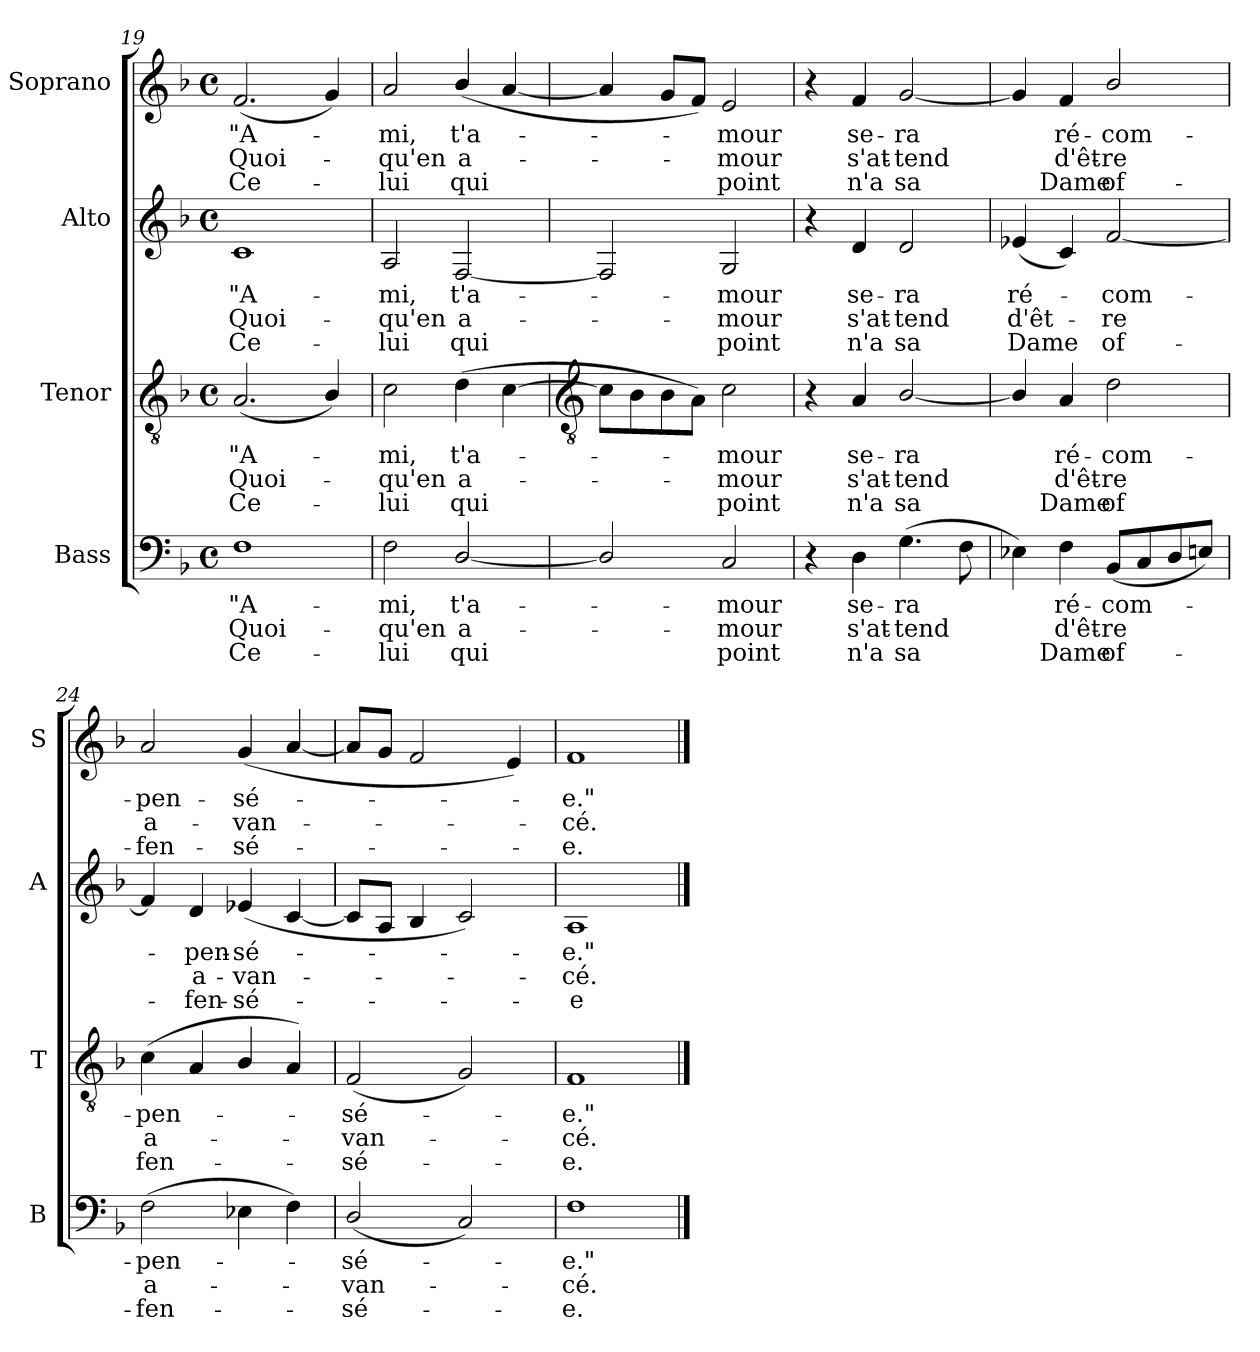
**kern	**text	**text	**text	**kern	**text	**text	**text	**kern	**text	**text	**text	**kern	**text	**text	**text
*part4	*part4	*part4	*part4	*part3	*part3	*part3	*part3	*part2	*part2	*part2	*part2	*part1	*part1	*part1	*part1
*staff4	*staff4	*staff4	*staff4	*staff3	*staff3	*staff3	*staff3	*staff2	*staff2	*staff2	*staff2	*staff1	*staff1	*staff1	*staff1
*I"Bass	*	*	*	*I"Tenor	*	*	*	*I"Alto	*	*	*	*I"Soprano	*	*	*
*I'B	*	*	*	*I'T	*	*	*	*I'A	*	*	*	*I'S	*	*	*
*clefF4	*	*	*	*clefGv2	*	*	*	*clefG2	*	*	*	*clefG2	*	*	*
*k[b-]	*	*	*	*k[b-]	*	*	*	*k[b-]	*	*	*	*k[b-]	*	*	*
*F:	*	*	*	*F:	*	*	*	*F:	*	*	*	*F:	*	*	*
*M4/4	*	*	*	*M4/4	*	*	*	*M4/4	*	*	*	*M4/4	*	*	*
*met(c)	*	*	*	*met(c)	*	*	*	*met(c)	*	*	*	*met(c)	*	*	*
=19	=19	=19	=19	=19	=19	=19	=19	=19	=19	=19	=19	=19	=19	=19	=19
!	!LO:LY:b	!LO:LY:b	!LO:LY:b	!	!LO:LY:b	!LO:LY:b	!LO:LY:b	!	!LO:LY:b	!LO:LY:b	!LO:LY:b	!	!LO:LY:b	!LO:LY:b	!LO:LY:b
1F	"A-	-Quoi-	-Ce-	(<2.A	"A-	Quoi-	Ce-	1c	"A-	-Quoi-	-Ce-	(<2.f	"A-	Quoi-	Ce-
.	.	.	.	4B-/)	.	.	.	.	.	.	.	4g)	.	.	.
=20	=20	=20	=20	=20	=20	=20	=20	=20	=20	=20	=20	=20	=20	=20	=20
!	!LO:LY:b	!LO:LY:b	!LO:LY:b	!	!LO:LY:b	!LO:LY:b	!LO:LY:b	!	!LO:LY:b	!LO:LY:b	!LO:LY:b	!	!LO:LY:b	!LO:LY:b	!LO:LY:b
2F	-mi,	qu'en	lui	2c	mi,	qu'en	lui	2A	-mi,	qu'en	lui	2a	mi,	qu'en	lui
!	!LO:LY:b	!LO:LY:b	!LO:LY:b	!	!LO:LY:b	!LO:LY:b	!LO:LY:b	!	!LO:LY:b	!LO:LY:b	!LO:LY:b	!	!LO:LY:b	!LO:LY:b	!LO:LY:b
[2D/	t'a-	a-	qui	(>4d	t'a-	a-	qui	[2F	t'a-	a-	qui	(<4b-/	t'a-	a-	qui
.	.	.	.	[4c	.	.	.	.	.	.	.	[4a	.	.	.
!!LO:LB:g=z
=21	=21	=21	=21	=21	=21	=21	=21	=21	=21	=21	=21	=21	=21	=21	=21
*	*	*	*	*clefGv2	*	*	*	*	*	*	*	*	*	*	*
2D/]	.	.	.	8cL]	.	.	.	2F]	.	.	.	4a]	.	.	.
.	.	.	.	8B-	.	.	.	.	.	.	.	.	.	.	.
.	.	.	.	8B-	.	.	.	.	.	.	.	8gL	.	.	.
.	.	.	.	8AJ)	.	.	.	.	.	.	.	8fJ)	.	.	.
!	!LO:LY:b	!LO:LY:b	!LO:LY:b	!	!LO:LY:b	!LO:LY:b	!LO:LY:b	!	!LO:LY:b	!LO:LY:b	!LO:LY:b	!	!LO:LY:b	!LO:LY:b	!LO:LY:b
2C	mour	mour	point	2c	mour	mour	point	2G	mour	mour	point	2e	mour	mour	point
=22	=22	=22	=22	=22	=22	=22	=22	=22	=22	=22	=22	=22	=22	=22	=22
4r	.	.	.	4r	.	.	.	4r	.	.	.	4r	.	.	.
!	!LO:LY:b	!LO:LY:b	!LO:LY:b	!	!LO:LY:b	!LO:LY:b	!LO:LY:b	!	!LO:LY:b	!LO:LY:b	!LO:LY:b	!	!LO:LY:b	!LO:LY:b	!LO:LY:b
4D	se-	-s'at-	-n'a	4A	se-	-s'at-	-n'a	4d	se-	-s'at-	-n'a	4f	se-	-s'at-	-n'a
!	!LO:LY:b	!LO:LY:b	!LO:LY:b	!	!LO:LY:b	!LO:LY:b	!LO:LY:b	!	!LO:LY:b	!LO:LY:b	!LO:LY:b	!	!LO:LY:b	!LO:LY:b	!LO:LY:b
(>4.G	ra	tend	sa	[2B-/	ra	tend	sa	2d	ra	tend	sa	[2g	ra	tend	sa
8F	.	.	.	.	.	.	.	.	.	.	.	.	.	.	.
=23	=23	=23	=23	=23	=23	=23	=23	=23	=23	=23	=23	=23	=23	=23	=23
!	!	!	!	!	!	!	!	!	!LO:LY:b	!LO:LY:b	!LO:LY:b	!	!	!	!
4E-X)	.	.	.	4B-/]	.	.	.	(<4e-X	ré-	d'êt-	Dame	4g]	.	.	.
!	!LO:LY:b	!LO:LY:b	!LO:LY:b	!	!LO:LY:b	!LO:LY:b	!LO:LY:b	!	!	!	!	!	!LO:LY:b	!LO:LY:b	!LO:LY:b
4F	ré-	-d'êt-	-Dame	4A	ré-	-d'êt-	-Dame	4c)	.	.	.	4f	ré-	-d'êt-	-Dame
!	!LO:LY:b	!LO:LY:b	!LO:LY:b	!	!LO:LY:b	!LO:LY:b	!LO:LY:b	!	!LO:LY:b	!LO:LY:b	!LO:LY:b	!	!LO:LY:b	!LO:LY:b	!LO:LY:b
(<8BB-L	com-	re	of-	2d	com-	-re	of	[2f	com-	re	of-	2b-/	com-	-re	of-
8C	.	.	.	.	.	.	.	.	.	.	.	.	.	.	.
8D	.	.	.	.	.	.	.	.	.	.	.	.	.	.	.
8EnJ)	.	.	.	.	.	.	.	.	.	.	.	.	.	.	.
=24	=24	=24	=24	=24	=24	=24	=24	=24	=24	=24	=24	=24	=24	=24	=24
!	!LO:LY:b	!LO:LY:b	!LO:LY:b	!	!LO:LY:b	!LO:LY:b	!LO:LY:b	!	!	!	!	!	!LO:LY:b	!LO:LY:b	!LO:LY:b
(>2F	pen-	a-	fen-	(<4c\	pen-	a-	fen-	4f]	.	.	.	2a	-pen-	-a-	-fen-
!	!	!	!	!	!	!	!	!	!LO:LY:b	!LO:LY:b	!LO:LY:b	!	!	!	!
.	.	.	.	4A	.	.	.	4d	pen-	-a-	-fen-	.	.	.	.
!	!	!	!	!	!	!	!	!	!LO:LY:b	!LO:LY:b	!LO:LY:b	!	!LO:LY:b	!LO:LY:b	!LO:LY:b
4E-X	.	.	.	4B-/	.	.	.	(<4e-X	-sé-	van-	sé-	(<4g	-sé-	van-	sé-
4F)	.	.	.	4A)	.	.	.	[4c	.	.	.	[4a	.	.	.
=25	=25	=25	=25	=25	=25	=25	=25	=25	=25	=25	=25	=25	=25	=25	=25
!	!LO:LY:b	!LO:LY:b	!LO:LY:b	!	!LO:LY:b	!LO:LY:b	!LO:LY:b	!	!	!	!	!	!	!	!
(<2D/	sé-	van-	sé-	(<2F	sé-	van-	sé-	8cL]	.	.	.	8aL]	.	.	.
.	.	.	.	.	.	.	.	8AJ	.	.	.	8gJ	.	.	.
.	.	.	.	.	.	.	.	4B-	.	.	.	2f	.	.	.
2C)	.	.	.	2G)	.	.	.	2c)	.	.	.	.	.	.	.
.	.	.	.	.	.	.	.	.	.	.	.	4e)	.	.	.
=26	=26	=26	=26	=26	=26	=26	=26	=26	=26	=26	=26	=26	=26	=26	=26
!	!LO:LY:b	!LO:LY:b	!LO:LY:b	!	!LO:LY:b	!LO:LY:b	!LO:LY:b	!	!LO:LY:b	!LO:LY:b	!LO:LY:b	!	!LO:LY:b	!LO:LY:b	!LO:LY:b
1F	e."	cé.	e.	1F	e."	cé.	e.	1A	e."	cé.	e	1f	e."	cé.	e.
==	==	==	==	==	==	==	==	==	==	==	==	==	==	==	==
*-	*-	*-	*-	*-	*-	*-	*-	*-	*-	*-	*-	*-	*-	*-	*-
